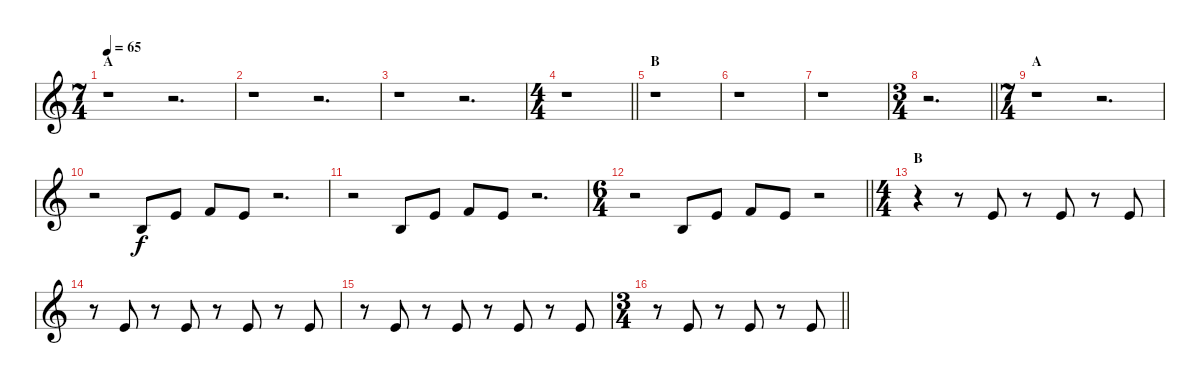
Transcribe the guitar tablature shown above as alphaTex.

\track "" {instrument flute}
\staff {score}
\tuning (E4 B3 G3 D3 A2 E2) {hide}
\ts (7 4)
\section ("" "A")
\tempo 65
\clef g2
\ks c
r.1{dy f instrument flute} r.2{d} |
r.1 r.2{d} |
r.1 r.2{d} |
\ts (4 4)
\barLineRight lightlight
r.1 |
\section ("" "B")
r.1 |
r.1 |
r.1 |
\ts (3 4)
\barLineRight lightlight
r.2{d} |
\ts (7 4)
\section ("" "A")
r.1 r.2{d} |
r.2 4.3.8 5.2.8 6.2.8 5.2.8 r.2{d} |
r.2 4.3.8 5.2.8 6.2.8 5.2.8 r.2{d} |
\ts (6 4)
\barLineRight lightlight
r.2 4.3.8 5.2.8 6.2.8 5.2.8 r.2 |
\ts (4 4)
\section ("" "B")
r.4 r.8 5.2.8 r.8 5.2.8 r.8 5.2.8 |
r.8 5.2.8 r.8 5.2.8 r.8 5.2.8 r.8 5.2.8 |
r.8 5.2.8 r.8 5.2.8 r.8 5.2.8 r.8 5.2.8 |
\ts (3 4)
\barLineRight lightlight
r.8 5.2.8 r.8 5.2.8 r.8 5.2.8
